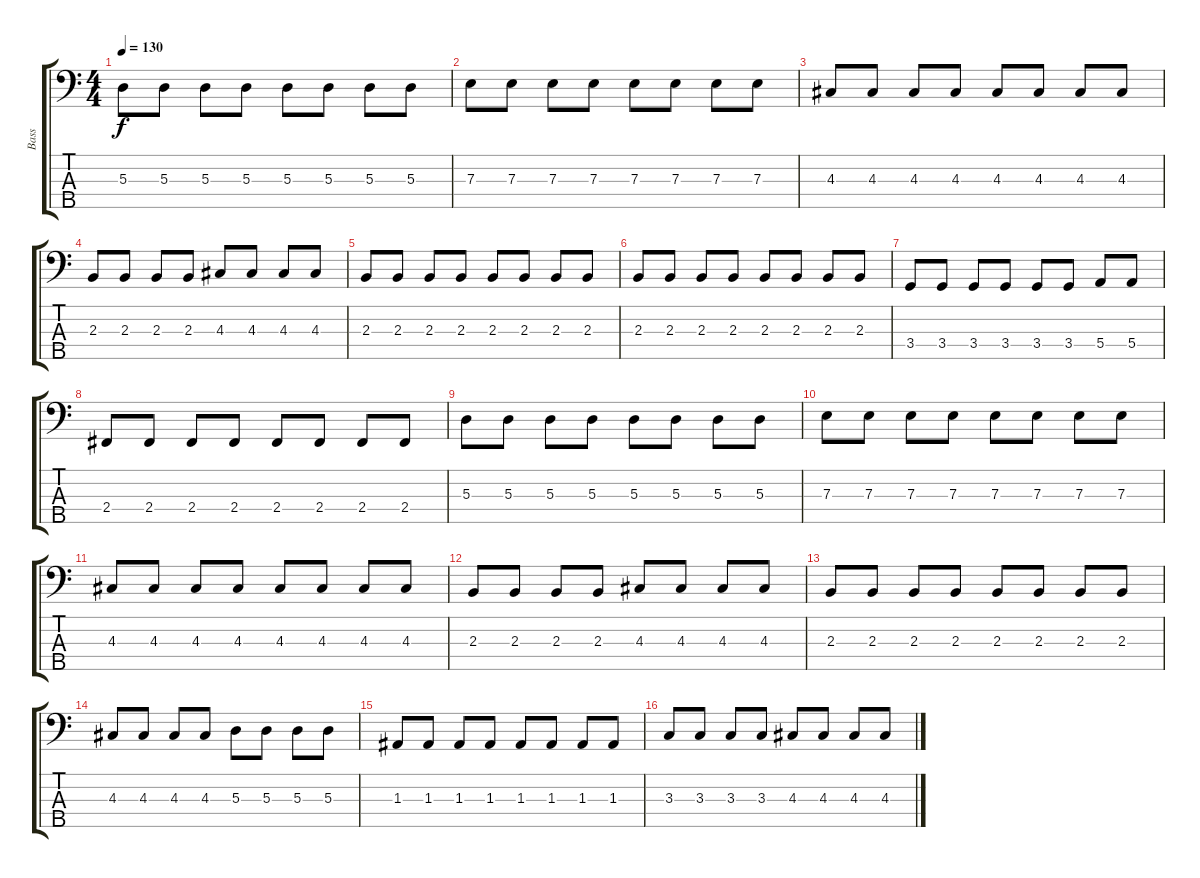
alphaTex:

\track ("Bass" "Bass") {instrument electricbassfinger}
\staff {score tabs}
\tuning (G2 D2 A1 E1 B0) {hide}
\ts (4 4)
\tempo 130
\clef f4
\ks c
5.3.8{dy f} 5.3.8 5.3.8 5.3.8 5.3.8 5.3.8 5.3.8 5.3.8 |
7.3.8 7.3.8 7.3.8 7.3.8 7.3.8 7.3.8 7.3.8 7.3.8 |
4.3.8 4.3.8 4.3.8 4.3.8 4.3.8 4.3.8 4.3.8 4.3.8 |
2.3.8 2.3.8 2.3.8 2.3.8 4.3.8 4.3.8 4.3.8 4.3.8 |
2.3.8 2.3.8 2.3.8 2.3.8 2.3.8 2.3.8 2.3.8 2.3.8 |
2.3.8 2.3.8 2.3.8 2.3.8 2.3.8 2.3.8 2.3.8 2.3.8 |
3.4.8 3.4.8 3.4.8 3.4.8 3.4.8 3.4.8 5.4.8 5.4.8 |
2.4.8 2.4.8 2.4.8 2.4.8 2.4.8 2.4.8 2.4.8 2.4.8 |
5.3.8 5.3.8 5.3.8 5.3.8 5.3.8 5.3.8 5.3.8 5.3.8 |
7.3.8 7.3.8 7.3.8 7.3.8 7.3.8 7.3.8 7.3.8 7.3.8 |
4.3.8 4.3.8 4.3.8 4.3.8 4.3.8 4.3.8 4.3.8 4.3.8 |
2.3.8 2.3.8 2.3.8 2.3.8 4.3.8 4.3.8 4.3.8 4.3.8 |
2.3.8 2.3.8 2.3.8 2.3.8 2.3.8 2.3.8 2.3.8 2.3.8 |
4.3.8 4.3.8 4.3.8 4.3.8 5.3.8 5.3.8 5.3.8 5.3.8 |
1.3.8 1.3.8 1.3.8 1.3.8 1.3.8 1.3.8 1.3.8 1.3.8 |
3.3.8 3.3.8 3.3.8 3.3.8 4.3.8 4.3.8 4.3.8 4.3.8
